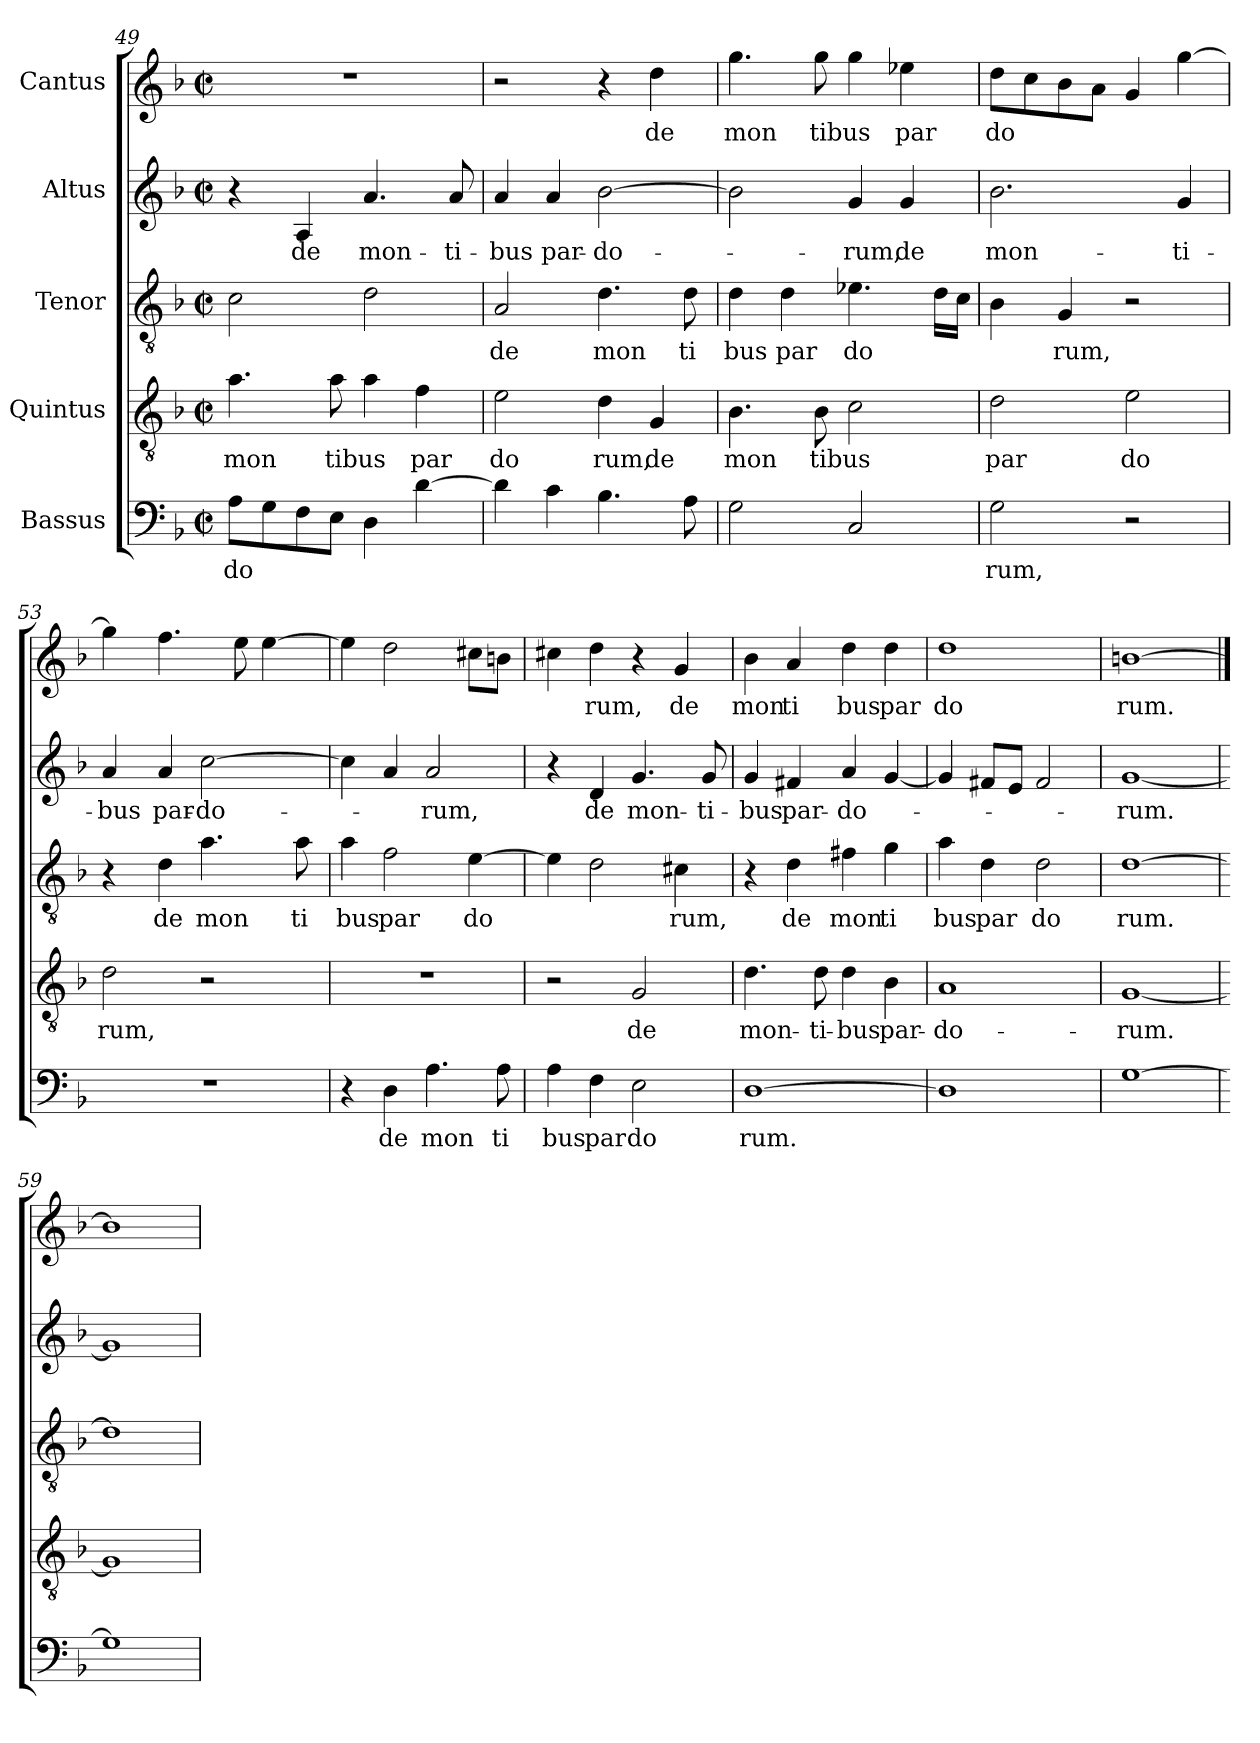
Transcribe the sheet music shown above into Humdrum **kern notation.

**kern	**text	**kern	**text	**kern	**text	**kern	**text	**kern	**text
*part5	*part5	*part4	*part4	*part3	*part3	*part2	*part2	*part1	*part1
*staff5	*staff5	*staff4	*staff4	*staff3	*staff3	*staff2	*staff2	*staff1	*staff1
*I"Bassus	*	*I"Quintus	*	*I"Tenor	*	*I"Altus	*	*I"Cantus	*
*clefF4	*	*clefGv2	*	*clefGv2	*	*clefG2	*	*clefG2	*
*k[b-]	*	*k[b-]	*	*k[b-]	*	*k[b-]	*	*k[b-]	*
*F:	*	*F:	*	*F:	*	*F:	*	*F:	*
*M2/2	*	*M2/2	*	*M2/2	*	*M2/2	*	*M2/2	*
*met(c|)	*	*met(c|)	*	*met(c|)	*	*met(c|)	*	*met(c|)	*
=49	=49	=49	=49	=49	=49	=49	=49	=49	=49
!	!LO:LY:b:cj	!	!LO:LY:b:cj	!	!	!	!	!	!
8A\L	do	4.a\	mon	2c\	.	4r	.	1r	.
8G\	.	.	.	.	.	.	.	.	.
!	!	!	!	!	!	!	!LO:LY:b:cj	!	!
8F\	.	.	.	.	.	4A/	de	.	.
!	!	!	!LO:LY:b	!	!	!	!	!	!
8E\J	.	8a\	tibus	.	.	.	.	.	.
!	!	!	!	!	!	!	!LO:LY:b:cj	!	!
4D\	.	4a\	.	2d\	.	4.a/	mon-	.	.
!	!	!	!LO:LY:b:cj	!	!	!	!	!	!
[>4d\	.	4f\	par	.	.	.	.	.	.
!	!	!	!	!	!	!	!LO:LY:b:cj	!	!
.	.	.	.	.	.	8a/	-ti-	.	.
=50	=50	=50	=50	=50	=50	=50	=50	=50	=50
!	!	!	!LO:LY:b:cj	!	!LO:LY:b:cj	!	!LO:LY:b:cj	!	!
4d\]	.	2e\	do	2A/	de	4a/	-bus	2r	.
!	!	!	!	!	!	!	!LO:LY:b:cj	!	!
4c\	.	.	.	.	.	4a/	par-	.	.
!	!	!	!LO:LY:b:cj	!	!LO:LY:b:cj	!	!LO:LY:b:cj	!	!
4.B-\	.	4d\	rum,	4.d\	mon	[>2b-\	-do-	4r	.
!	!	!	!LO:LY:b:cj	!	!	!	!	!	!LO:LY:b:cj
.	.	4G/	de	.	.	.	.	4dd\	de
!	!	!	!	!	!LO:LY:b:cj	!	!	!	!
8A\	.	.	.	8d\	ti	.	.	.	.
=51	=51	=51	=51	=51	=51	=51	=51	=51	=51
!	!	!	!LO:LY:b:cj	!	!LO:LY:b:cj	!	!	!	!LO:LY:b:cj
2G\	.	4.B-\	mon	4d\	bus	2b-\]	.	4.gg\	mon
!	!	!	!	!	!LO:LY:b:cj	!	!	!	!
.	.	.	.	4d\	par	.	.	.	.
!	!	!	!LO:LY:b	!	!	!	!	!	!LO:LY:b
.	.	8B-\	tibus	.	.	.	.	8gg\	tibus
!	!	!	!	!	!LO:LY:b:cj	!	!LO:LY:b:cj	!	!
2C/	.	2c\	.	4.e-X\	do	4g/	-rum,	4gg\	.
!	!	!	!	!	!	!	!LO:LY:b:cj	!	!LO:LY:b:cj
.	.	.	.	.	.	4g/	de	4ee-X\	par
.	.	.	.	16d\L	.	.	.	.	.
.	.	.	.	16c\J	.	.	.	.	.
=52	=52	=52	=52	=52	=52	=52	=52	=52	=52
!	!LO:LY:b:cj	!	!LO:LY:b:cj	!	!	!	!LO:LY:b:cj	!	!LO:LY:b:cj
2G\	rum,	2d\	par	4B-\	.	2.b-\	mon-	8dd\L	do
.	.	.	.	.	.	.	.	8cc\	.
!	!	!	!	!	!LO:LY:b:cj	!	!	!	!
.	.	.	.	4G/	rum,	.	.	8b-\	.
.	.	.	.	.	.	.	.	8a\J	.
!	!	!	!LO:LY:b:cj	!	!	!	!	!	!
2r	.	2e\	do	2r	.	.	.	4g/	.
!	!	!	!	!	!	!	!LO:LY:b:cj	!	!
.	.	.	.	.	.	4g/	-ti-	[>4gg\	.
!!LO:LB:g=z
=53	=53	=53	=53	=53	=53	=53	=53	=53	=53
!	!	!	!LO:LY:b:cj	!	!	!	!LO:LY:b:cj	!	!
*	*	*	*	*	*	*	*	*^	*
1r	.	2d\	rum,	4r	.	4a/	-bus	4gg\]	16..ryy	.
.	.	.	.	.	.	.	.	.	2ryy	.
!	!	!	!	!	!LO:LY:b:cj	!	!LO:LY:b:cj	!	!	!
.	.	.	.	4d\	de	4a/	par-	4.ff\	.	.
!	!	!	!	!	!LO:LY:b:cj	!	!LO:LY:b:cj	!	!	!
.	.	2r	.	4.a\	mon	[>2cc\	-do-	.	.	.
.	.	.	.	.	.	.	.	.	4ryy	.
.	.	.	.	.	.	.	.	8ee\	.	.
.	.	.	.	.	.	.	.	[>4ee\	.	.
.	.	.	.	.	.	.	.	.	8ryy	.
!	!	!	!	!	!LO:LY:b:cj	!	!	!	!	!
.	.	.	.	8a\	ti	.	.	.	.	.
.	.	.	.	.	.	.	.	.	64ryy	.
=54	=54	=54	=54	=54	=54	=54	=54	=54	=54	=54
!	!	!	!	!	!LO:LY:b:cj	!	!	!	!	!
*	*	*	*	*	*	*	*	*v	*v	*
4r	.	1r	.	4a\	bus	4cc\]	.	4ee\]	.
!	!LO:LY:b:cj	!	!	!	!LO:LY:b:cj	!	!	!	!
4D\	de	.	.	2f\	par	4a/	.	2dd\	.
!	!LO:LY:b:cj	!	!	!	!	!	!LO:LY:b:cj	!	!
4.A\	mon	.	.	.	.	2a/	-rum,	.	.
!	!	!	!	!	!LO:LY:b:cj	!	!	!	!
.	.	.	.	[>4e\	do	.	.	8cc#\L	.
!	!LO:LY:b:cj	!	!	!	!	!	!	!	!
8A\	ti	.	.	.	.	.	.	8b\J	.
=55	=55	=55	=55	=55	=55	=55	=55	=55	=55
!	!LO:LY:b:cj	!	!	!	!	!	!	!	!
4A\	bus	2r	.	4e\]	.	4r	.	4cc#\	.
!	!LO:LY:b:cj	!	!	!	!	!	!LO:LY:b:cj	!	!LO:LY:b:cj
4F\	par	.	.	2d\	.	4d/	de	4dd\	rum,
!	!LO:LY:b:cj	!	!LO:LY:b:cj	!	!	!	!LO:LY:b:cj	!	!
2E\	do	2G/	de	.	.	4.g/	mon-	4r	.
!	!	!	!	!	!LO:LY:b:cj	!	!	!	!LO:LY:b:cj
.	.	.	.	4c#\	rum,	.	.	4g/	de
!	!	!	!	!	!	!	!LO:LY:b:cj	!	!
.	.	.	.	.	.	8g/	-ti-	.	.
=56	=56	=56	=56	=56	=56	=56	=56	=56	=56
!	!LO:LY:b	!	!LO:LY:b:cj	!	!	!	!LO:LY:b:cj	!	!LO:LY:b:cj
[>1D	rum.	4.d\	mon-	4r	.	4g/	-bus	4b-\	mon
!	!	!	!	!	!LO:LY:b:cj	!	!LO:LY:b:cj	!	!LO:LY:b:cj
.	.	.	.	4d\	de	4f#X/	par-	4a/	ti
!	!	!	!LO:LY:b:cj	!	!	!	!	!	!
.	.	8d\	-ti-	.	.	.	.	.	.
!	!	!	!LO:LY:b:cj	!	!LO:LY:b:cj	!	!LO:LY:b:cj	!	!LO:LY:b:cj
.	.	4d\	-bus	4f#X\	mon	4a/	-do-	4dd\	bus
!	!	!	!LO:LY:b:cj	!	!LO:LY:b:cj	!	!	!	!LO:LY:b:cj
.	.	4B-\	par-	4g\	ti	[<4g/	.	4dd\	par
=57	=57	=57	=57	=57	=57	=57	=57	=57	=57
!	!	!	!LO:LY:b:cj	!	!LO:LY:b:cj	!	!	!	!LO:LY:b:cj
1D]	.	1A	-do-	4a\	bus	4g/]	.	1dd	do
!	!	!	!	!	!LO:LY:b:cj	!	!	!	!
.	.	.	.	4d\	par	8f#X/L	.	.	.
.	.	.	.	.	.	8e/J	.	.	.
!	!	!	!	!	!LO:LY:b:cj	!	!	!	!
.	.	.	.	2d\	do	2f#/	.	.	.
=58	=58	=58	=58	=58	=58	=58	=58	=58	=58
!	!	!	!LO:LY:b:cj	!	!LO:LY:b:cj	!	!LO:LY:b:cj	!	!LO:LY:b:cj
[1G	.	[1G	-rum.	[1d	rum.	[1g	-rum.	[1bn	rum.
=59	==59	=59	==59	=59	==59	=59	==59	==59	==59
1G]	.	1G]	.	1d]	.	1g]	.	1b]	.
=	=	=	=	=	=	=	=	=	=
*-	*-	*-	*-	*-	*-	*-	*-	*-	*-
